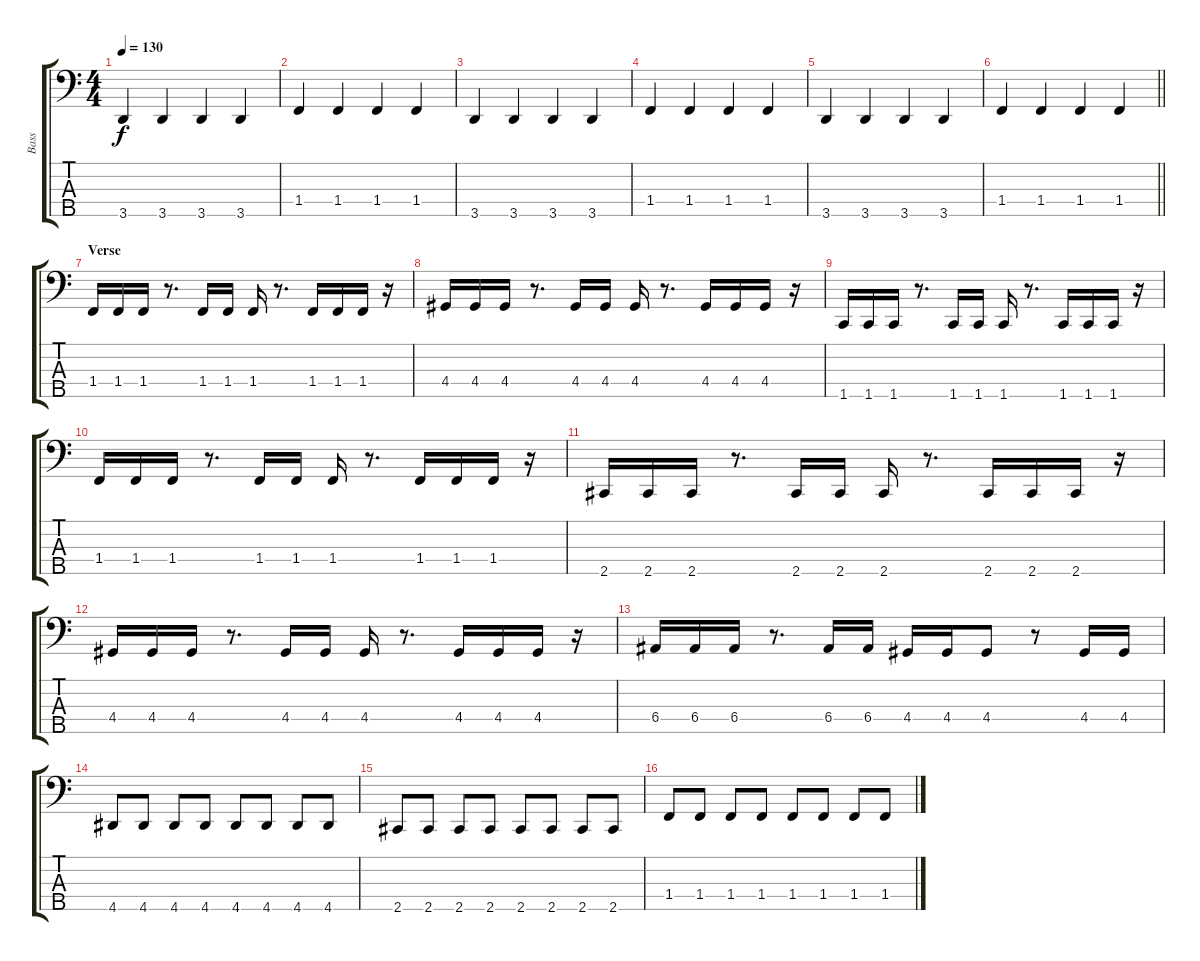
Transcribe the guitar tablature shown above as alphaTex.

\track ("Bass" "Bass") {instrument electricbassfinger}
\staff {score tabs}
\tuning (G2 D2 A1 E1 B0) {hide}
\ts (4 4)
\tempo 130
\clef f4
\ks c
3.5.4{dy f} 3.5.4 3.5.4 3.5.4 |
1.4.4 1.4.4 1.4.4 1.4.4 |
3.5.4 3.5.4 3.5.4 3.5.4 |
1.4.4 1.4.4 1.4.4 1.4.4 |
3.5.4 3.5.4 3.5.4 3.5.4 |
\barLineRight lightlight
1.4.4 1.4.4 1.4.4 1.4.4 |
\section ("" "Verse ")
1.4.16 1.4.16 1.4.16 r.8{d} 1.4.16 1.4.16 1.4.16 r.8{d} 1.4.16 1.4.16 1.4.16 r.16 |
4.4.16 4.4.16 4.4.16 r.8{d} 4.4.16 4.4.16 4.4.16 r.8{d} 4.4.16 4.4.16 4.4.16 r.16 |
1.5.16 1.5.16 1.5.16 r.8{d} 1.5.16 1.5.16 1.5.16 r.8{d} 1.5.16 1.5.16 1.5.16 r.16 |
1.4.16 1.4.16 1.4.16 r.8{d} 1.4.16 1.4.16 1.4.16 r.8{d} 1.4.16 1.4.16 1.4.16 r.16 |
2.5.16 2.5.16 2.5.16 r.8{d} 2.5.16 2.5.16 2.5.16 r.8{d} 2.5.16 2.5.16 2.5.16 r.16 |
4.4.16 4.4.16 4.4.16 r.8{d} 4.4.16 4.4.16 4.4.16 r.8{d} 4.4.16 4.4.16 4.4.16 r.16 |
6.4.16 6.4.16 6.4.16 r.8{d} 6.4.16 6.4.16 4.4.16 4.4.16 4.4.8 r.8 4.4.16 4.4.16 |
4.5.8 4.5.8 4.5.8 4.5.8 4.5.8 4.5.8 4.5.8 4.5.8 |
2.5.8 2.5.8 2.5.8 2.5.8 2.5.8 2.5.8 2.5.8 2.5.8 |
1.4.8 1.4.8 1.4.8 1.4.8 1.4.8 1.4.8 1.4.8 1.4.8
